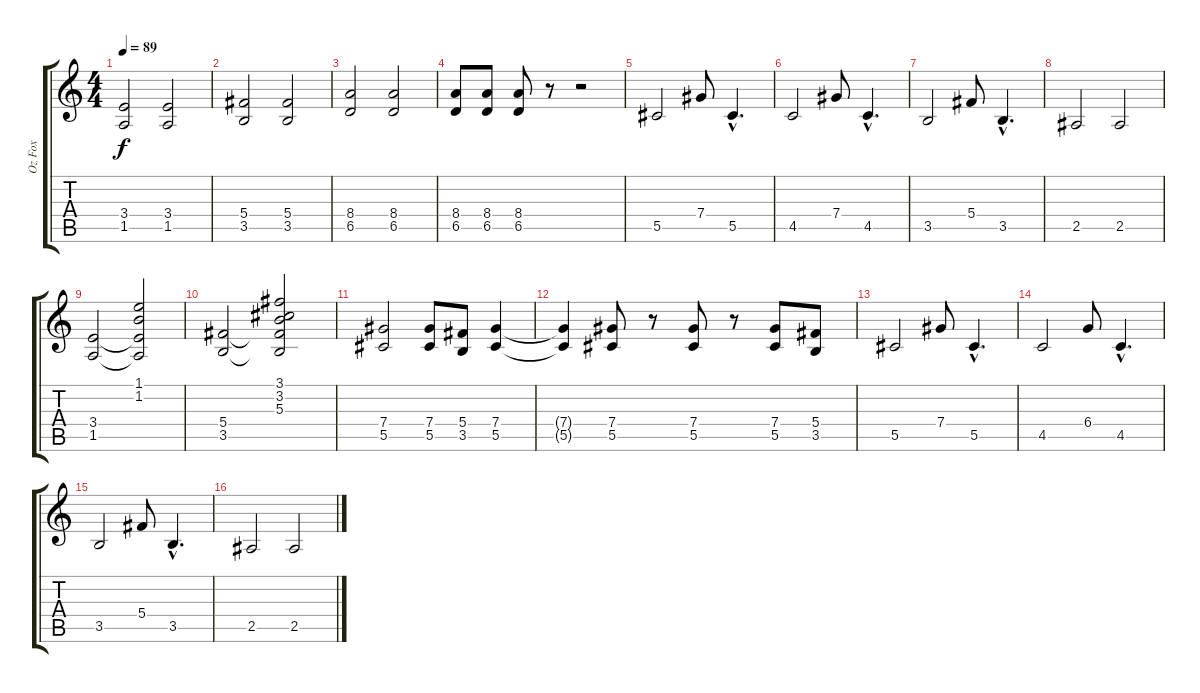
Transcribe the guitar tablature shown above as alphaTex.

\track ("Oz Fox" "Oz Fox") {instrument distortionguitar}
\staff {score tabs}
\tuning (Eb4 Bb3 Gb3 Db3 Ab2 Eb2) {hide}
\ts (4 4)
\tempo 89
\clef g2
\ks c
(3.4 1.5).2{dy f} (3.4 1.5).2 |
(5.4 3.5).2 (5.4 3.5).2 |
(8.4 6.5).2 (8.4 6.5).2 |
(8.4 6.5).8 (8.4 6.5).8 (8.4 6.5).8 r.8 r.2 |
5.5.2 7.4.8 5.5{hac}.4{d} |
4.5.2 7.4.8 4.5{hac}.4{d} |
3.5.2 5.4.8 3.5{hac}.4{d} |
2.5.2 2.5.2 |
(3.4 1.5).2 (1.1 1.2 3.4{t} 1.5{t}).2 |
(5.4 3.5).2 (3.1 3.2 5.3 5.4{t} 3.5{t}).2 |
(7.4 5.5).2 (7.4 5.5).8 (5.4 3.5).8 (7.4 5.5).4 |
(7.4{t} 5.5{t}).4 (7.4 5.5).8 r.8 (7.4 5.5).8 r.8 (7.4 5.5).8 (5.4 3.5).8 |
5.5.2 7.4.8 5.5{hac}.4{d} |
4.5.2 6.4.8 4.5{hac}.4{d} |
3.5.2 5.4.8 3.5{hac}.4{d} |
2.5.2 2.5.2
